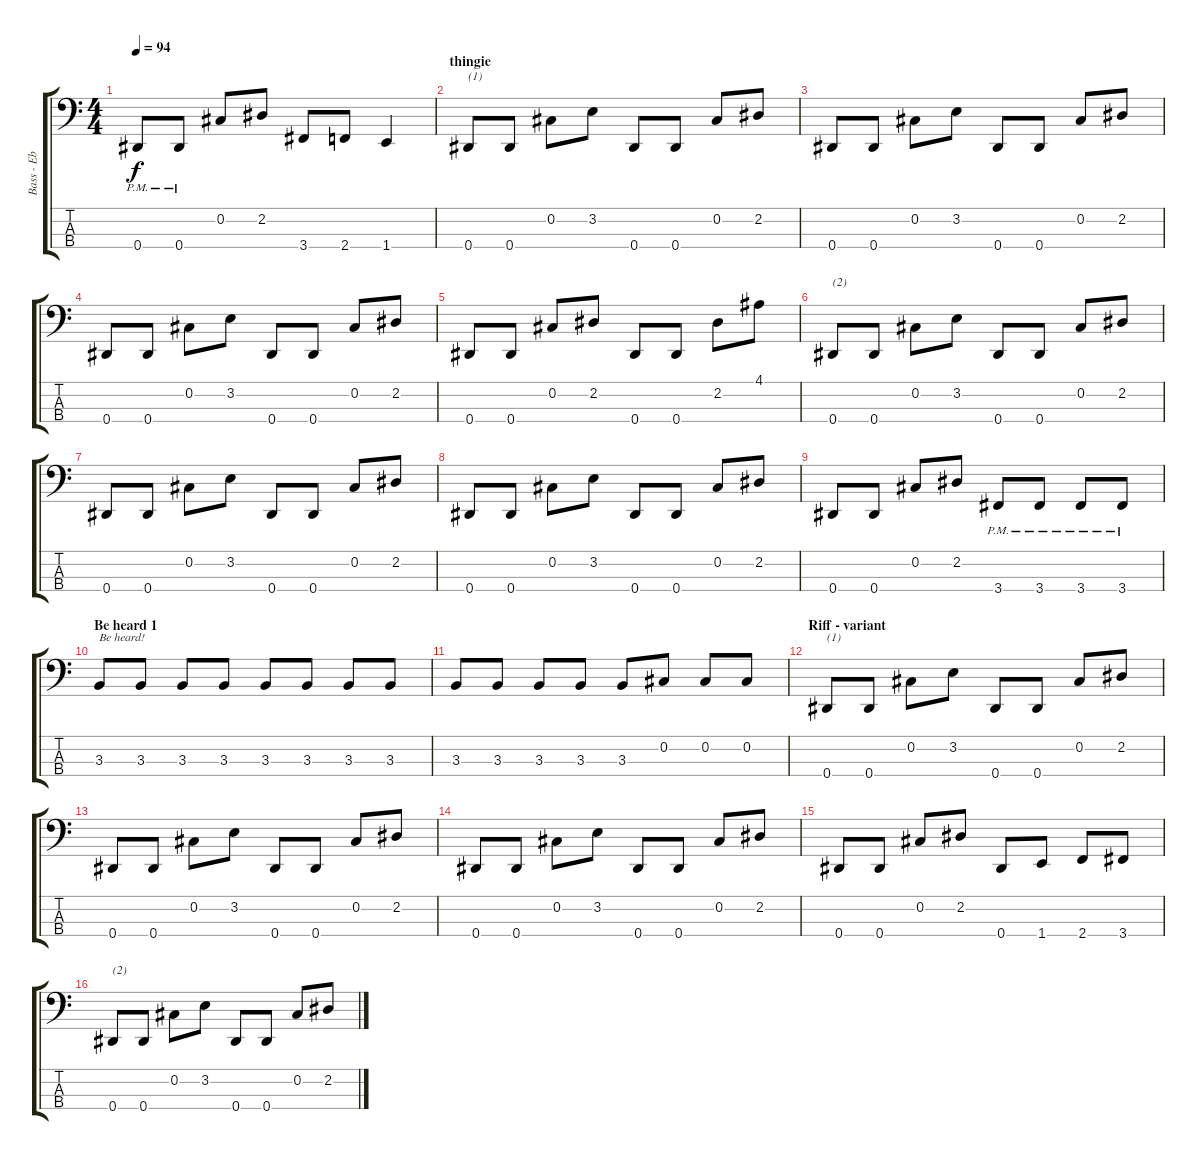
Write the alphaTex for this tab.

\track ("Bass - Eb" "Bass - Eb") {instrument electricbassfinger}
\staff {score tabs}
\tuning (Gb2 Db2 Ab1 Eb1) {hide}
\ts (4 4)
\tempo 94
\clef f4
\ks c
0.4{pm}.8{dy f} 0.4{pm}.8 0.2.8 2.2.8 3.4.8 2.4.8 1.4.4 |
\section ("" "thingie")
0.4.8{txt "(1)"} 0.4.8 0.2.8 3.2.8 0.4.8 0.4.8 0.2.8 2.2.8 |
0.4.8 0.4.8 0.2.8 3.2.8 0.4.8 0.4.8 0.2.8 2.2.8 |
0.4.8 0.4.8 0.2.8 3.2.8 0.4.8 0.4.8 0.2.8 2.2.8 |
0.4.8 0.4.8 0.2.8 2.2.8 0.4.8 0.4.8 2.2.8 4.1.8 |
0.4.8{txt "(2)"} 0.4.8 0.2.8 3.2.8 0.4.8 0.4.8 0.2.8 2.2.8 |
0.4.8 0.4.8 0.2.8 3.2.8 0.4.8 0.4.8 0.2.8 2.2.8 |
0.4.8 0.4.8 0.2.8 3.2.8 0.4.8 0.4.8 0.2.8 2.2.8 |
0.4.8 0.4.8 0.2.8 2.2.8 3.4{pm}.8 3.4{pm}.8 3.4{pm}.8 3.4{pm}.8 |
\section ("" "Be heard 1")
3.3.8{txt "Be heard!"} 3.3.8 3.3.8 3.3.8 3.3.8 3.3.8 3.3.8 3.3.8 |
3.3.8 3.3.8 3.3.8 3.3.8 3.3.8 0.2.8 0.2.8 0.2.8 |
\section ("" "Riff - variant")
0.4.8{txt "(1)"} 0.4.8 0.2.8 3.2.8 0.4.8 0.4.8 0.2.8 2.2.8 |
0.4.8 0.4.8 0.2.8 3.2.8 0.4.8 0.4.8 0.2.8 2.2.8 |
0.4.8 0.4.8 0.2.8 3.2.8 0.4.8 0.4.8 0.2.8 2.2.8 |
0.4.8 0.4.8 0.2.8 2.2.8 0.4.8 1.4.8 2.4.8 3.4.8 |
0.4.8{txt "(2)"} 0.4.8 0.2.8 3.2.8 0.4.8 0.4.8 0.2.8 2.2.8
